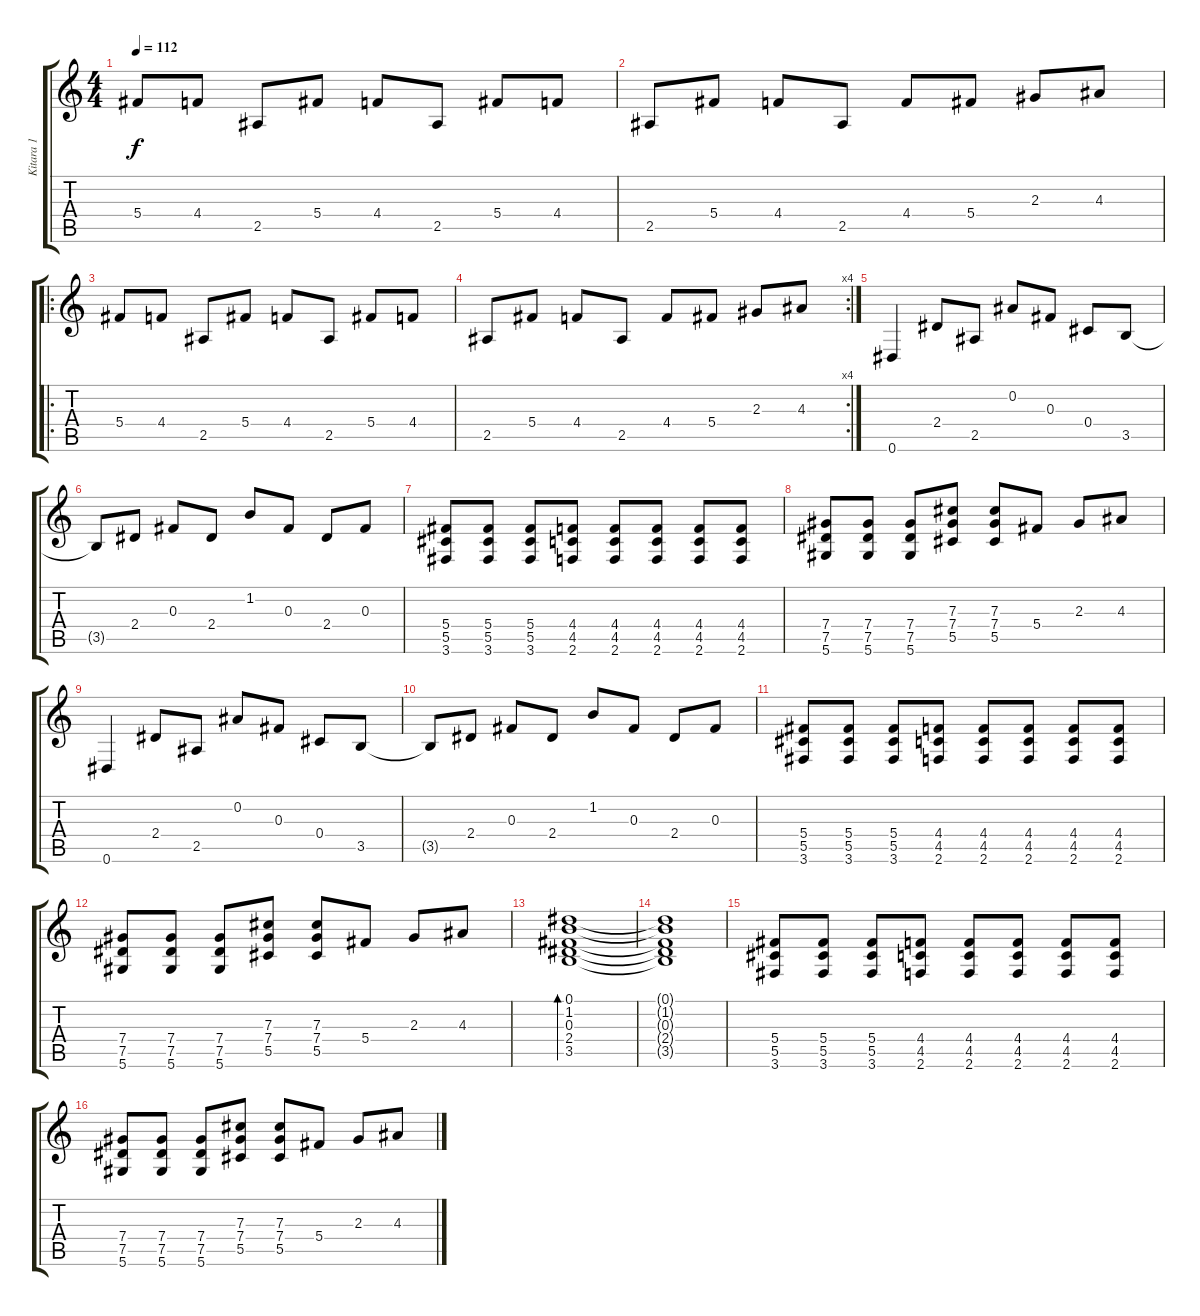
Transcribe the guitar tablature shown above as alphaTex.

\track ("Kitara 1" "Kitara 1") {instrument distortionguitar}
\staff {score tabs}
\tuning (Eb4 Bb3 Gb3 Db3 Ab2 Eb2) {hide}
\ts (4 4)
\tempo 112
\clef g2
\ks c
5.4.8{dy f volume 12 instrument overdrivenguitar} 4.4.8 2.5.8 5.4.8 4.4.8 2.5.8 5.4.8 4.4.8 |
2.5.8 5.4.8 4.4.8 2.5.8 4.4.8 5.4.8 2.3.8 4.3.8 |
\ro
5.4.8{instrument distortionguitar} 4.4.8 2.5.8 5.4.8 4.4.8 2.5.8 5.4.8 4.4.8 |
\rc 4
2.5.8 5.4.8 4.4.8 2.5.8 4.4.8 5.4.8 2.3.8 4.3.8 |
0.6.4{instrument electricguitarclean} 2.4.8 2.5.8 0.2.8 0.3.8 0.4.8 3.5.8 |
3.5{t}.8 2.4.8 0.3.8 2.4.8 1.2.8 0.3.8 2.4.8 0.3.8 |
(5.4 5.5 3.6).8{instrument distortionguitar} (5.4 5.5 3.6).8 (5.4 5.5 3.6).8 (4.4 4.5 2.6).8 (4.4 4.5 2.6).8 (4.4 4.5 2.6).8 (4.4 4.5 2.6).8 (4.4 4.5 2.6).8 |
(7.4 7.5 5.6).8 (7.4 7.5 5.6).8 (7.4 7.5 5.6).8 (7.3 7.4 5.5).8 (7.3 7.4 5.5).8 5.4.8 2.3.8 4.3.8 |
0.6.4{instrument electricguitarclean} 2.4.8 2.5.8 0.2.8 0.3.8 0.4.8 3.5.8 |
3.5{t}.8 2.4.8 0.3.8 2.4.8 1.2.8 0.3.8 2.4.8 0.3.8 |
(5.4 5.5 3.6).8{instrument distortionguitar} (5.4 5.5 3.6).8 (5.4 5.5 3.6).8 (4.4 4.5 2.6).8 (4.4 4.5 2.6).8 (4.4 4.5 2.6).8 (4.4 4.5 2.6).8 (4.4 4.5 2.6).8 |
(7.4 7.5 5.6).8 (7.4 7.5 5.6).8 (7.4 7.5 5.6).8 (7.3 7.4 5.5).8 (7.3 7.4 5.5).8 5.4.8 2.3.8 4.3.8 |
(0.1 1.2 0.3 2.4 3.5).1{bd 120} |
(0.1{t} 1.2{t} 0.3{t} 2.4{t} 3.5{t}).1 |
(5.4 5.5 3.6).8{instrument distortionguitar} (5.4 5.5 3.6).8 (5.4 5.5 3.6).8 (4.4 4.5 2.6).8 (4.4 4.5 2.6).8 (4.4 4.5 2.6).8 (4.4 4.5 2.6).8 (4.4 4.5 2.6).8 |
(7.4 7.5 5.6).8 (7.4 7.5 5.6).8 (7.4 7.5 5.6).8 (7.3 7.4 5.5).8 (7.3 7.4 5.5).8 5.4.8 2.3.8 4.3.8
